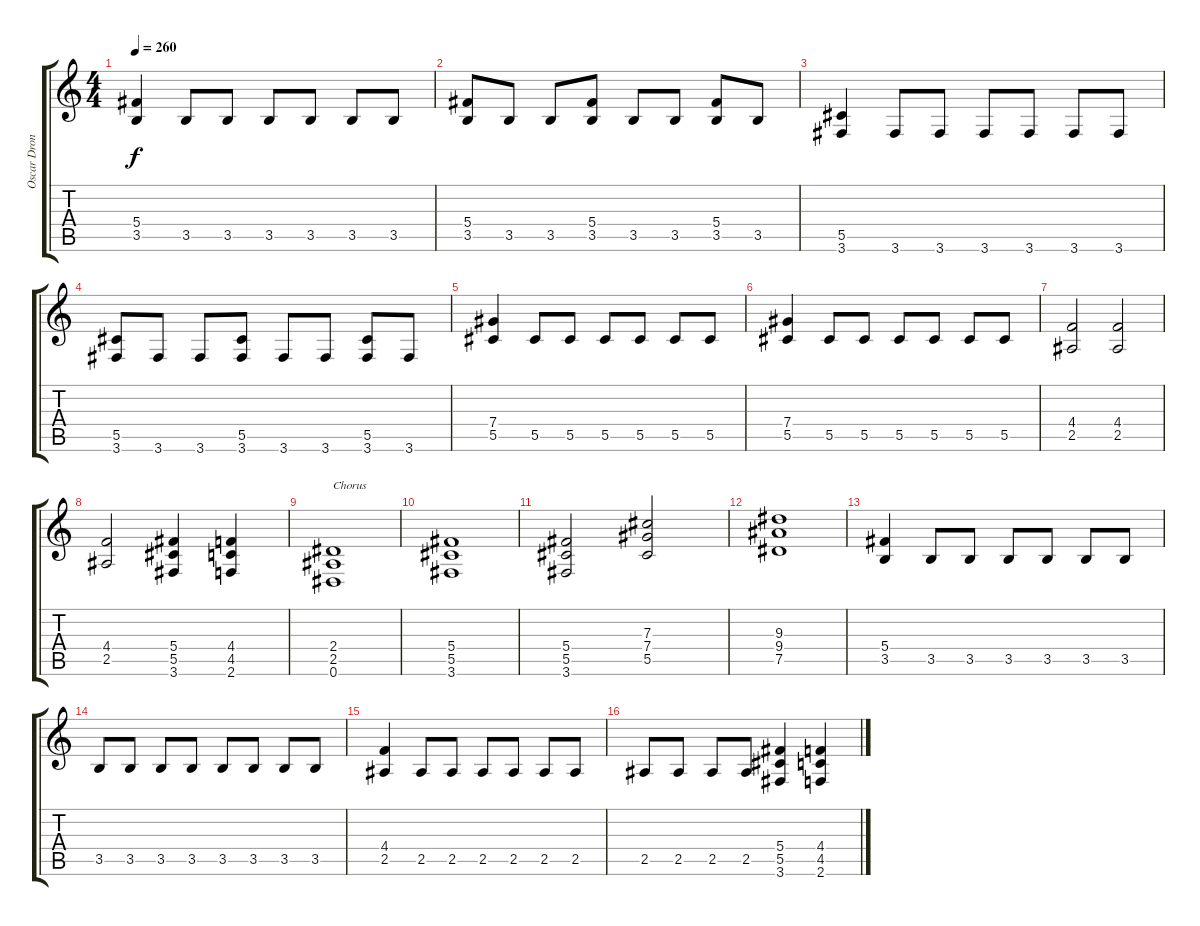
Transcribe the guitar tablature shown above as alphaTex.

\track ("Oscar Dronjak (Rhythm - Lead Guitar)" "Oscar Dron") {instrument distortionguitar}
\staff {score tabs}
\tuning (Eb4 Bb3 Gb3 Db3 Ab2 Eb2) {hide}
\ts (4 4)
\tempo 260
\clef g2
\ks c
(5.4 3.5).4{dy f} 3.5.8 3.5.8 3.5.8 3.5.8 3.5.8 3.5.8 |
(5.4 3.5).8 3.5.8 3.5.8 (5.4 3.5).8 3.5.8 3.5.8 (5.4 3.5).8 3.5.8 |
(5.5 3.6).4 3.6.8 3.6.8 3.6.8 3.6.8 3.6.8 3.6.8 |
(5.5 3.6).8 3.6.8 3.6.8 (5.5 3.6).8 3.6.8 3.6.8 (5.5 3.6).8 3.6.8 |
(7.4 5.5).4 5.5.8 5.5.8 5.5.8 5.5.8 5.5.8 5.5.8 |
(7.4 5.5).4 5.5.8 5.5.8 5.5.8 5.5.8 5.5.8 5.5.8 |
(4.4 2.5).2 (4.4 2.5).2 |
(4.4 2.5).2 (5.4 5.5 3.6).4 (4.4 4.5 2.6).4 |
(2.4 2.5 0.6).1{txt "Chorus"} |
(5.4 5.5 3.6).1 |
(5.4 5.5 3.6).2 (7.3 7.4 5.5).2 |
(9.3 9.4 7.5).1 |
(5.4 3.5).4 3.5.8 3.5.8 3.5.8 3.5.8 3.5.8 3.5.8 |
3.5.8 3.5.8 3.5.8 3.5.8 3.5.8 3.5.8 3.5.8 3.5.8 |
(4.4 2.5).4 2.5.8 2.5.8 2.5.8 2.5.8 2.5.8 2.5.8 |
2.5.8 2.5.8 2.5.8 2.5.8 (5.4 5.5 3.6).4 (4.4 4.5 2.6).4
